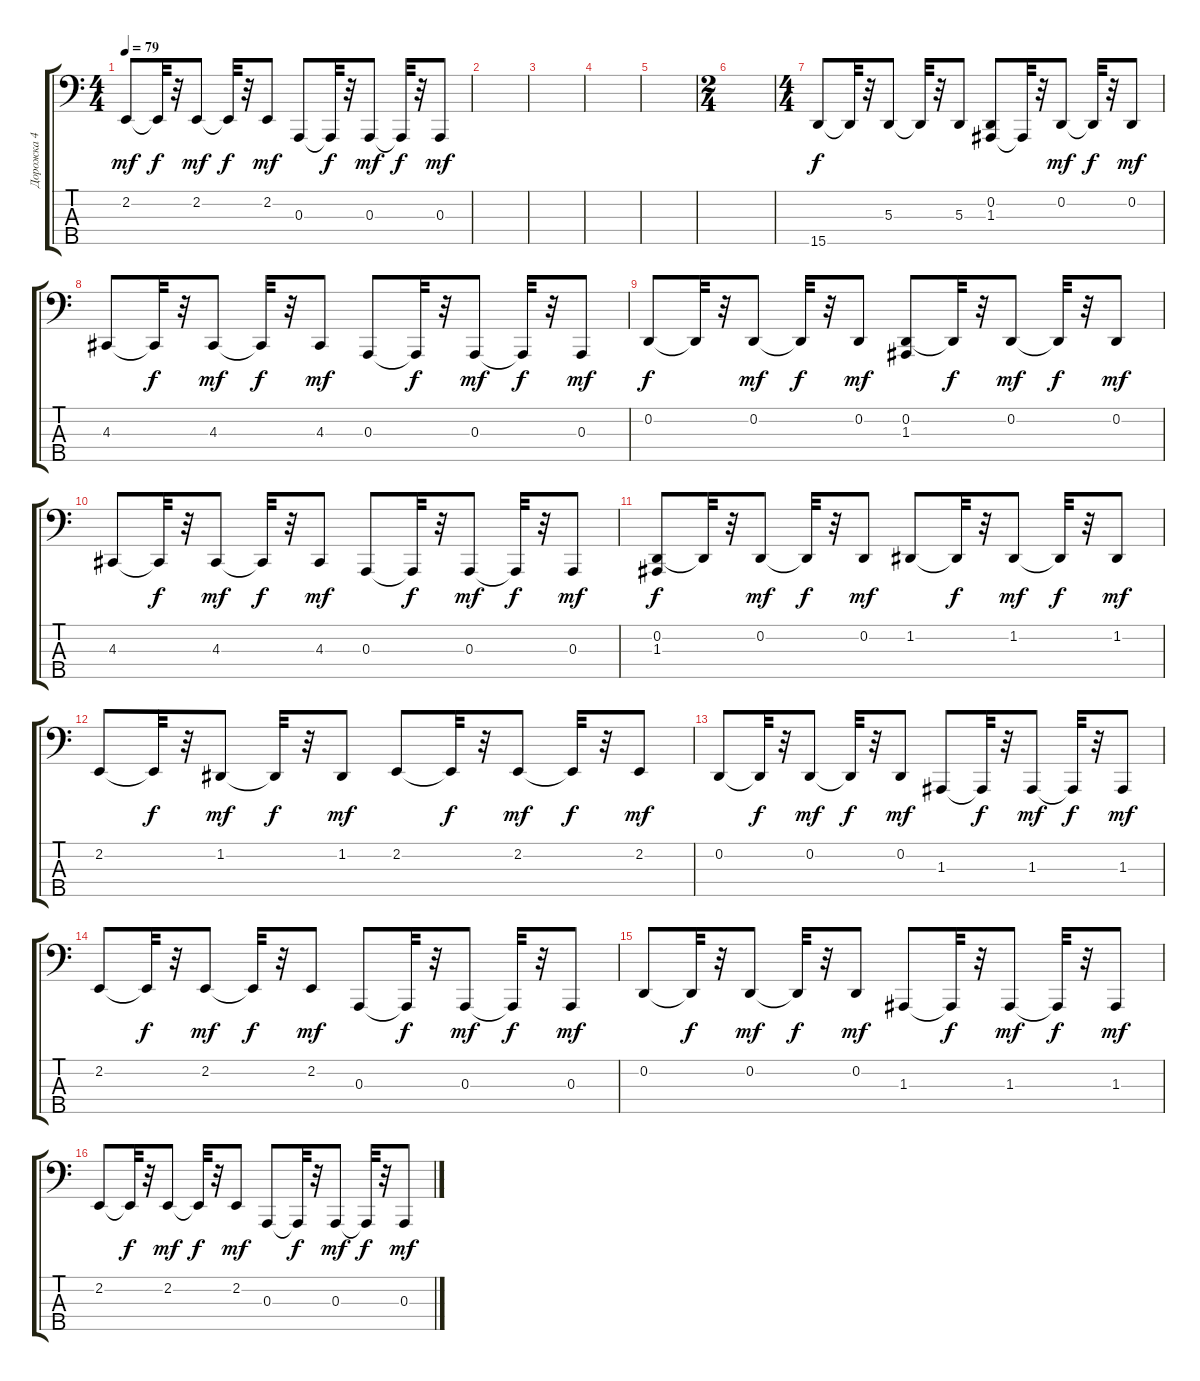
\track ("Дорожка 4" "Дорожка 4") {instrument lead2sawtooth}
\staff {score tabs}
\tuning (G2 D2 A1 E1 B0) {hide}
\ts (4 4)
\tempo 79
\clef f4
\ks c
2.2.8{dy mf} 2.2{t}.32{dy f} r.32 2.2.8{dy mf} 2.2{t}.32{dy f} r.32 2.2.8{dy mf} 0.3.8 0.3{t}.32{dy f} r.32 0.3.8{dy mf} 0.3{t}.32{dy f} r.32 0.3.8{dy mf} |
|
|
|
|
\ts (2 4)
|
\ts (4 4)
15.5.8{dy f} 15.5{t}.32 r.32 5.3.8 5.3{t}.32 r.32 5.3.8 (0.2 1.3).8 1.3{t}.32 r.32 0.2.8{dy mf} 0.2{t}.32{dy f} r.32 0.2.8{dy mf} |
4.3.8 4.3{t}.32{dy f} r.32 4.3.8{dy mf} 4.3{t}.32{dy f} r.32 4.3.8{dy mf} 0.3.8 0.3{t}.32{dy f} r.32 0.3.8{dy mf} 0.3{t}.32{dy f} r.32 0.3.8{dy mf} |
0.2.8{dy f} 0.2{t}.32 r.32 0.2.8{dy mf} 0.2{t}.32{dy f} r.32 0.2.8{dy mf} (0.2 1.3).8 0.2{t}.32{dy f} r.32 0.2.8{dy mf} 0.2{t}.32{dy f} r.32 0.2.8{dy mf} |
4.3.8 4.3{t}.32{dy f} r.32 4.3.8{dy mf} 4.3{t}.32{dy f} r.32 4.3.8{dy mf} 0.3.8 0.3{t}.32{dy f} r.32 0.3.8{dy mf} 0.3{t}.32{dy f} r.32 0.3.8{dy mf} |
(0.2 1.3).8{dy f} 0.2{t}.32 r.32 0.2.8{dy mf} 0.2{t}.32{dy f} r.32 0.2.8{dy mf} 1.2.8 1.2{t}.32{dy f} r.32 1.2.8{dy mf} 1.2{t}.32{dy f} r.32 1.2.8{dy mf} |
2.2.8 2.2{t}.32{dy f} r.32 1.2.8{dy mf} 1.2{t}.32{dy f} r.32 1.2.8{dy mf} 2.2.8 2.2{t}.32{dy f} r.32 2.2.8{dy mf} 2.2{t}.32{dy f} r.32 2.2.8{dy mf} |
0.2.8 0.2{t}.32{dy f} r.32 0.2.8{dy mf} 0.2{t}.32{dy f} r.32 0.2.8{dy mf} 1.3.8 1.3{t}.32{dy f} r.32 1.3.8{dy mf} 1.3{t}.32{dy f} r.32 1.3.8{dy mf} |
2.2.8 2.2{t}.32{dy f} r.32 2.2.8{dy mf} 2.2{t}.32{dy f} r.32 2.2.8{dy mf} 0.3.8 0.3{t}.32{dy f} r.32 0.3.8{dy mf} 0.3{t}.32{dy f} r.32 0.3.8{dy mf} |
0.2.8 0.2{t}.32{dy f} r.32 0.2.8{dy mf} 0.2{t}.32{dy f} r.32 0.2.8{dy mf} 1.3.8 1.3{t}.32{dy f} r.32 1.3.8{dy mf} 1.3{t}.32{dy f} r.32 1.3.8{dy mf} |
2.2.8 2.2{t}.32{dy f} r.32 2.2.8{dy mf} 2.2{t}.32{dy f} r.32 2.2.8{dy mf} 0.3.8 0.3{t}.32{dy f} r.32 0.3.8{dy mf} 0.3{t}.32{dy f} r.32 0.3.8{dy mf}
